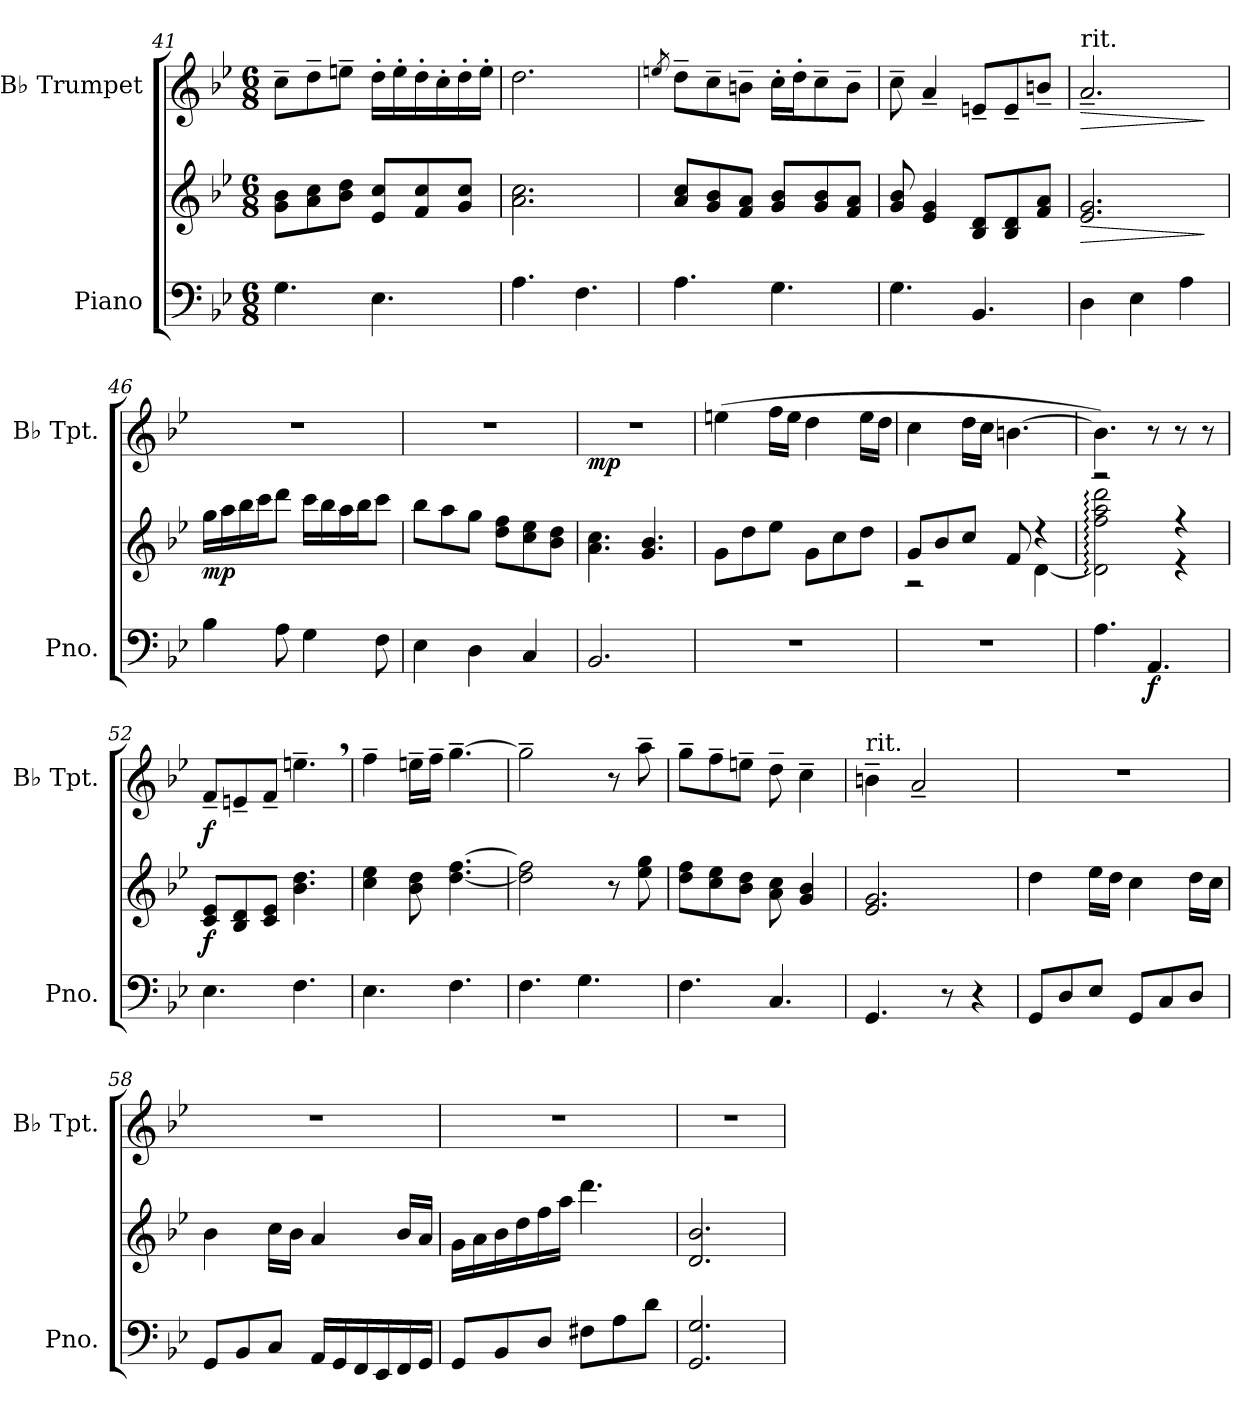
**kern	**kern	**dynam	**kern	**dynam
*part2	*part2	*part2	*part1	*part1
*staff3	*staff2	*staff2/3	*staff1	*staff1
*I"Piano	*	*	*I"B♭ Trumpet	*
*I'Pno.	*	*	*I'B♭ Tpt.	*
*clefF4	*clefG2	*	*clefG2	*
*	*	*	*ITrd1c2	*
*k[b-e-]	*k[b-e-]	*	*k[b-e-a-d-]	*
*M6/8	*M6/8	*	*M6/8	*
=41	=41	=41	=41	=41
4.G\	8g\ 8b-\L	.	8b-~\L	.
.	8a\ 8cc\	.	8cc~\	.
.	8b-\ 8dd\J	.	8ddn~\J	.
4.E-\	8e-/ 8cc/L	.	16cc'\LL	.
.	.	.	16dd'\	.
.	8f/ 8cc/	.	16cc'\	.
.	.	.	16b-'\	.
.	8g/ 8cc/J	.	16cc'\	.
.	.	.	16dd'\JJ	.
=42	=42	=42	=42	=42
4.A\	2.a\ 2.cc\	.	2.cc\	.
4.F\	.	.	.	.
=43	=43	=43	=43	=43
.	.	.	8qddn/	.
4.A\	8a/ 8cc/L	.	8cc~\L	.
.	8g/ 8b-/	.	8b-~\	.
.	8f/ 8a/J	.	8an~\J	.
4.G\	8g/ 8b-/L	.	16b-'\LL	.
.	.	.	16cc'\J	.
.	8g/ 8b-/	.	8b-~\	.
.	8f/ 8a/J	.	8a~\J	.
!!LO:LB:g=z
=44	=44	=44	=44	=44
4.G\	8g/ 8b-/	.	8b-~\	.
.	4e-/ 4g/	.	4g~/	.
4.BB-/	8B-/ 8d/L	.	8dn~/L	.
.	8B-/ 8d/	.	8d~/	.
.	8f/ 8a/J	.	8an~/J	.
=45	=45	=45	=45	=45
!	!	!	!LO:TX:a:t=rit.	!
!	!	!LO:HP:b	!	!LO:HP:b
4D\	2.e-/ 2.g/	>	2.g~/	>
4E-\	.	.	.	.
4A\	.	.	.	.
.	.	]	.	]
=46	=46	=46	=46	=46
*	*	*	*MM40	*
!	!	!LO:DY:b	!	!
4B-\	16gg\LL	mp	2.r	.
.	16aa\	.	.	.
.	16bb-\	.	.	.
.	16ccc\J	.	.	.
8A\	8ddd\J	.	.	.
4G\	16ccc\LL	.	.	.
.	16bb-\	.	.	.
.	16aa\	.	.	.
.	16bb-\J	.	.	.
8F\	8ccc\J	.	.	.
=47	=47	=47	=47	=47
4E-\	8bb-\L	.	2.r	.
.	8aa\	.	.	.
4D\	8gg\J	.	.	.
.	8dd\ 8ff\L	.	.	.
4C/	8cc\ 8ee-\	.	.	.
.	8b-\ 8dd\J	.	.	.
=48	=48	=48	=48	=48
!	!	!	!	!LO:DY:b
2.BB-/	4.a\ 4.cc\	.	2.r	mp
.	4.g/ 4.b-/	.	.	.
!!LO:LB:g=z
=49	=49	=49	=49	=49
2.r	8g\L	.	(4ddn\	.
.	8dd\	.	.	.
.	8ee-\J	.	16ee-\LL	.
.	.	.	16dd\JJ	.
.	8g\L	.	4cc\	.
.	8cc\	.	.	.
.	8dd\J	.	16dd\LL	.
.	.	.	16cc\JJ	.
=50	=50	=50	=50	=50
*	*^	*	*	*
2.r	8g/L	2r	.	4b-\	.
.	8b-/	.	.	.	.
.	8cc/J	.	.	16cc\LL	.
.	.	.	.	16b-\JJ	.
.	8f/	.	.	[4.an\	.
.	4r	[4d\	.	.	.
=51	=51	=51	=51	=51	=51
4.A\	2r	2d\]: 2ff\: 2aa\: 2ddd\:	.	4.a\])	.
!	!	!	!LO:DY:b=2	!	!
4.AA/	.	.	f	8r	.
.	4r	4r	.	8r	.
.	.	.	.	8r	.
*	*v	*v	*	*	*
=52	=52	=52	=52	=52
*	*	*	*MM50	*
!	!	!LO:DY:b	!	!LO:DY:b
4.E-\	8c/ 8e-/L	f	8e-~/L	f
.	8B-/ 8d/	.	8dn~/	.
.	8c/ 8e-/J	.	8e-~/J	.
4.F\	4.b-\ 4.dd\	.	4.ddn~,\	.
=53	=53	=53	=53	=53
4.E-\	4cc\ 4ee-\	.	4ee-~\	.
.	8b-\ 8dd\	.	16ddn~\LL	.
.	.	.	16ee-~\JJ	.
4.F\	[4.dd\ [4.ff\	.	[4.ff~\	.
=54	=54	=54	=54	=54
4.F\	2dd\] 2ff\]	.	2ff~\]	.
4.G\	.	.	.	.
.	8r	.	8r	.
.	8ee-\ 8gg\	.	8gg~\	.
!!LO:PB:g=z
=55	=55	=55	=55	=55
4.F\	8dd\ 8ff\L	.	8ff~\L	.
.	8cc\ 8ee-\	.	8ee-~\	.
.	8b-\ 8dd\J	.	8ddn~\J	.
4.C/	8a\ 8cc\	.	8cc~\	.
.	4g/ 4b-/	.	4b-~\	.
=56	=56	=56	=56	=56
!	!	!	!LO:TX:a:t=rit.	!
4.GG/	2.e-/ 2.g/	.	4an~\	.
.	.	.	2g~/	.
8r	.	.	.	.
4r	.	.	.	.
=57	=57	=57	=57	=57
*	*	*	*MM75	*
8GG/L	4dd\	.	2.r	.
8D/	.	.	.	.
8E-/J	16ee-\LL	.	.	.
.	16dd\JJ	.	.	.
8GG/L	4cc\	.	.	.
8C/	.	.	.	.
8D/J	16dd\LL	.	.	.
.	16cc\JJ	.	.	.
=58	=58	=58	=58	=58
8GG/L	4b-\	.	2.r	.
8BB-/	.	.	.	.
8C/J	16cc\LL	.	.	.
.	16b-\JJ	.	.	.
16AA/LL	4a/	.	.	.
16GG/	.	.	.	.
16FF/	.	.	.	.
16EE-/	.	.	.	.
16FF/	16b-/LL	.	.	.
16GG/JJ	16a/JJ	.	.	.
=59	=59	=59	=59	=59
8GG/L	16g\LL	.	2.r	.
.	16a\	.	.	.
8BB-/	16b-\	.	.	.
.	16dd\	.	.	.
8D/J	16ff\	.	.	.
.	16aa\JJ	.	.	.
8F#X\L	4.ddd\	.	.	.
8A\	.	.	.	.
8d\J	.	.	.	.
=60	=60	=60	=60	=60
2.GG/ 2.G/	2.d/ 2.b-/	.	2.r	.
=	=	=	=	=
*-	*-	*-	*-	*-
